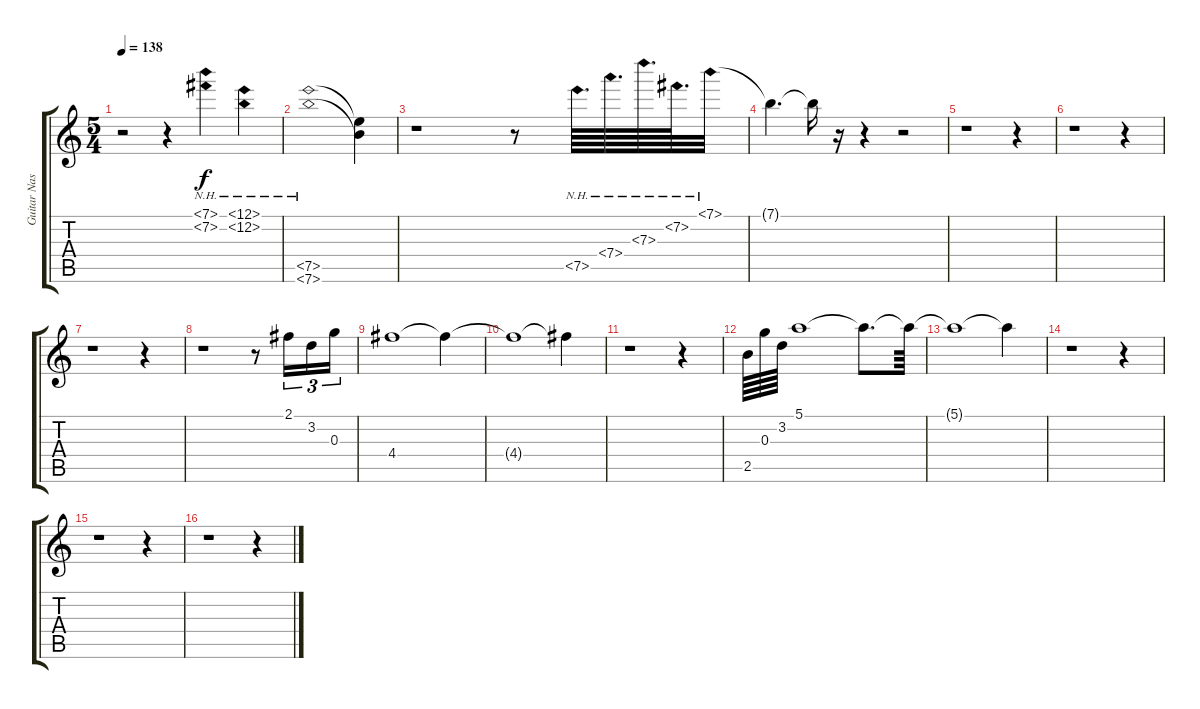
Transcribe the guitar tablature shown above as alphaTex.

\track ("Guitar Nashville 2" "Guitar Nas") {instrument electricguitarclean}
\staff {score tabs}
\tuning (E4 B3 G4 D4 A3 E3) {hide}
\ts (5 4)
\tempo 138
\clef g2
\ks c
r.2{dy f} r.4 (7.1{nh} 7.2{nh}).4 (12.1{nh} 12.2{nh}).4 |
(7.5{nh} 7.6{nh}).1 (7.5{t} 7.6{t}).4 |
r.1 r.8 7.5{nh}.64{d} 7.4{nh}.64{d} 7.3{nh}.64{d} 7.2{nh}.64{d} 7.1{nh}.32 |
7.1{t}.4{d} 7.1{t}.16 r.16 r.4 r.2 |
r.1 r.4 |
r.1 r.4 |
r.1 r.4 |
r.1 r.8 2.1.16{tu (3 2)} 3.2.16{tu (3 2)} 0.3.16{tu (3 2)} |
4.4.1 4.4{t}.4 |
4.4{t}.1 4.4{t}.4 |
r.1 r.4 |
2.5.64 0.3.64 3.2.64 5.1.1 5.1{t}.8{d} 5.1{t}.64 |
5.1{t}.1 5.1{t}.4 |
r.1 r.4 |
r.1 r.4 |
r.1 r.4
